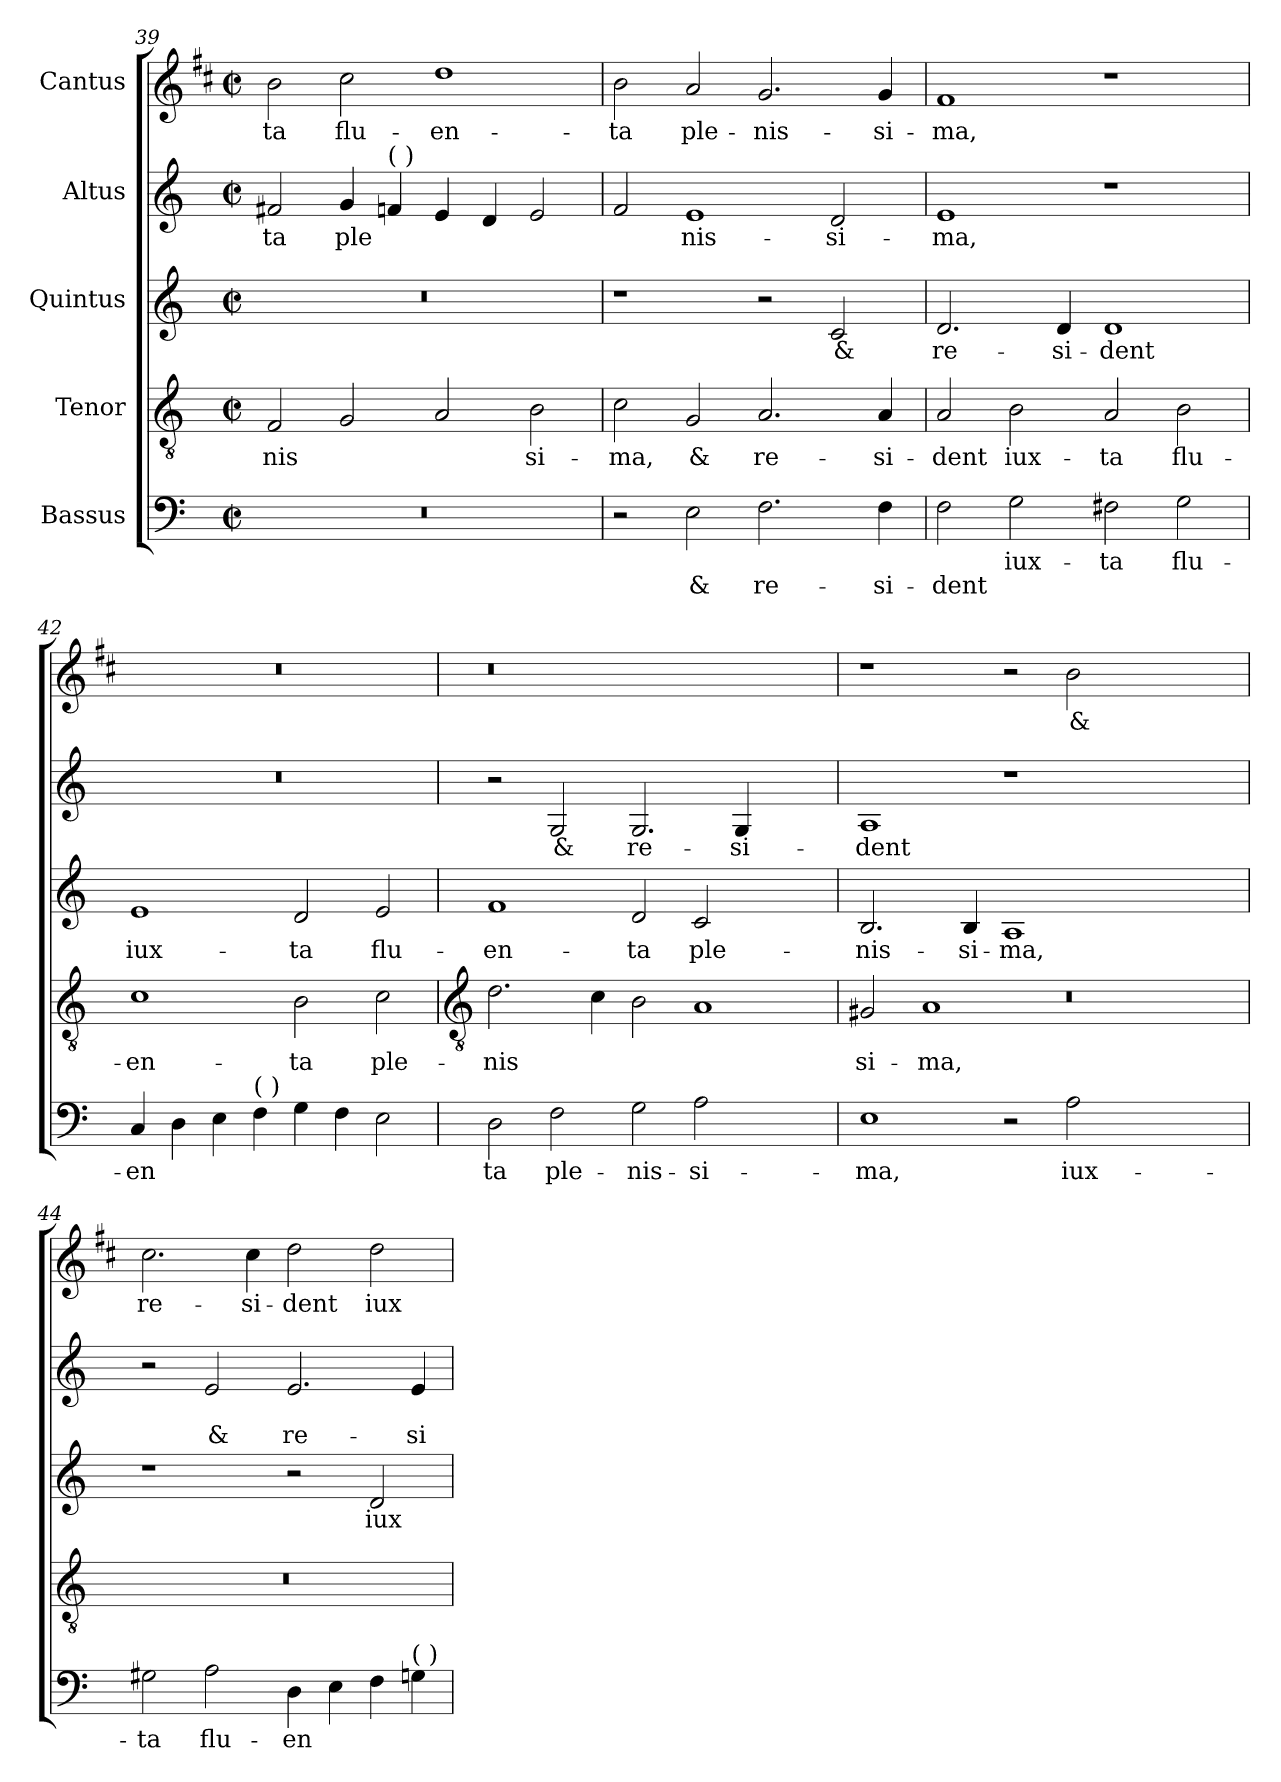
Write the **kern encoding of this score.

**kern	**text	**text	**kern	**text	**kern	**text	**kern	**text	**text	**kern	**text
*part5	*part5	*part5	*part4	*part4	*part3	*part3	*part2	*part2	*part2	*part1	*part1
*staff5	*staff5	*staff5	*staff4	*staff4	*staff3	*staff3	*staff2	*staff2	*staff2	*staff1	*staff1
*I"Bassus	*	*	*I"Tenor	*	*I"Quintus	*	*I"Altus	*	*	*I"Cantus	*
*clefF4	*	*	*clefGv2	*	*clefG2	*	*clefG2	*	*	*clefG2	*
*	*	*	*	*	*	*	*	*	*	*ITrd1c2	*
*k[]	*	*	*k[]	*	*k[]	*	*k[]	*	*	*k[]	*
*C:	*	*	*C:	*	*C:	*	*C:	*	*	*C:	*
*M4/2	*	*	*M4/2	*	*M4/2	*	*M4/2	*	*	*M4/2	*
*met(c|)	*	*	*met(c|)	*	*met(c|)	*	*met(c|)	*	*	*met(c|)	*
=39	=39	=39	=39	=39	=39	=39	=39	=39	=39	=39	=39
!	!	!	!	!LO:LY:b	!	!	!	!LO:LY:b	!	!	!LO:LY:b
0r	.	.	2F	-nis	0r	.	2f#X	-ta	.	2a	-ta
!	!	!	!	!	!	!	!	!LO:LY:b	!	!	!LO:LY:b
.	.	.	2G	.	.	.	4g	ple	.	2b	flu-
!	!	!	!	!	!	!	!LO:TX:a:t=(  )	!	!	!	!
.	.	.	.	.	.	.	4f	.	.	.	.
!	!	!	!	!	!	!	!	!	!	!	!LO:LY:b
.	.	.	2A	.	.	.	4e	.	.	1cc	-en-
.	.	.	.	.	.	.	4d	.	.	.	.
!	!	!	!	!LO:LY:b	!	!	!	!	!	!	!
.	.	.	2B	si-	.	.	2e	.	.	.	.
=40	=40	=40	=40	=40	=40	=40	=40	=40	=40	=40	=40
!	!	!	!	!LO:LY:b	!	!	!	!	!	!	!LO:LY:b
2r	.	.	2c	-ma,	1r	.	2f	.	.	2a	-ta
!	!	!LO:LY:b	!	!LO:LY:b	!	!	!	!LO:LY:b	!	!	!LO:LY:b
2E	.	&	2G	&	.	.	1e	nis-	.	2g	ple-
!	!	!LO:LY:b	!	!LO:LY:b	!	!	!	!	!	!	!LO:LY:b
2.F	.	re-	2.A	re-	2r	.	.	.	.	2.f	-nis-
!	!	!	!	!	!	!LO:LY:b	!	!LO:LY:b	!	!	!
.	.	.	.	.	2c	&	2d	-si-	.	.	.
!	!	!LO:LY:b	!	!LO:LY:b	!	!	!	!	!	!	!LO:LY:b
4F	.	-si-	4A	-si-	.	.	.	.	.	4f	-si-
=41	=41	=41	=41	=41	=41	=41	=41	=41	=41	=41	=41
!	!	!LO:LY:b	!	!LO:LY:b	!	!LO:LY:b	!	!LO:LY:b	!	!	!LO:LY:b
2F	.	-dent	2A	-dent	2.d	re-	1e	-ma,	.	1e	-ma,
!	!LO:LY:b	!	!	!LO:LY:b	!	!	!	!	!	!	!
2G	iux-	.	2B	iux-	.	.	.	.	.	.	.
!	!	!	!	!	!	!LO:LY:b	!	!	!	!	!
.	.	.	.	.	4d	-si-	.	.	.	.	.
!	!LO:LY:b	!	!	!LO:LY:b	!	!LO:LY:b	!	!	!	!	!
2F#X	-ta	.	2A	-ta	1d	-dent	1r	.	.	1r	.
!	!LO:LY:b	!	!	!LO:LY:b	!	!	!	!	!	!	!
2G	flu-	.	2B	flu-	.	.	.	.	.	.	.
=42	=42	=42	=42	=42	=42	=42	=42	=42	=42	=42	=42
!	!LO:LY:b	!	!	!LO:LY:b	!	!LO:LY:b	!	!	!	!	!
4C	-en	.	1c	-en-	1e	iux-	0r	.	.	0r	.
4D	.	.	.	.	.	.	.	.	.	.	.
4E	.	.	.	.	.	.	.	.	.	.	.
!LO:TX:a:t=(  )	!	!	!	!	!	!	!	!	!	!	!
4F	.	.	.	.	.	.	.	.	.	.	.
!	!	!	!	!LO:LY:b	!	!LO:LY:b	!	!	!	!	!
4G	.	.	2B	-ta	2d	-ta	.	.	.	.	.
4F	.	.	.	.	.	.	.	.	.	.	.
!	!	!	!	!LO:LY:b	!	!LO:LY:b	!	!	!	!	!
2E	.	.	2c	ple-	2e	flu-	.	.	.	.	.
!!LO:LB:g=z
=43	=43	=43	=43	=43	=43	=43	=43	=43	=43	=43	=43
*	*	*	*clefGv2	*	*	*	*	*	*	*	*
!	!LO:LY:b	!	!	!LO:LY:b	!	!LO:LY:b	!	!	!	!	!
2D	ta	.	2.d	-nis	1f	-en-	2r	.	.	0r	.
!	!LO:LY:b	!	!	!	!	!	!	!LO:LY:b	!	!	!
2F	ple-	.	.	.	.	.	2G	&	.	.	.
.	.	.	4c	.	.	.	.	.	.	.	.
!	!LO:LY:b	!	!	!	!	!LO:LY:b	!	!LO:LY:b	!	!	!
2G	-nis-	.	2B	.	2d	-ta	2.G	re-	.	.	.
!	!LO:LY:b	!	!	!	!	!LO:LY:b	!	!	!	!	!
2A	-si-	.	1A	.	2c	ple-	.	.	.	.	.
!	!	!	!	!	!	!	!	!LO:LY:b	!	!	!
.	.	.	.	.	.	.	4G	-si-	.	.	.
2ryy	.	.	.	.	2ryy	.	2ryy	.	.	2ryy	.
!!LO:LB:g=z
=44	=44	=44	=44	=44	=44	=44	=44	=44	=44	=44	=44
!	!LO:LY:b	!	!	!LO:LY:b	!	!LO:LY:b	!	!LO:LY:b	!	!	!
1E	-ma,	.	2G#X	si-	2.B	-nis-	1A	-dent	.	1r	.
!	!	!	!	!LO:LY:b	!	!	!	!	!	!	!
.	.	.	1A	-ma,	.	.	.	.	.	.	.
!	!	!	!	!	!	!LO:LY:b	!	!	!	!	!
.	.	.	.	.	4B	-si-	.	.	.	.	.
!	!	!	!	!	!	!LO:LY:b	!	!	!	!	!
2r	.	.	.	.	1A	-ma,	1r	.	.	2r	.
!	!LO:LY:b	!	!	!	!	!	!	!	!	!	!LO:LY:b
2A	iux-	.	0r	.	.	.	.	.	.	2a	&
1.ryy	.	.	.	.	1.ryy	.	1.ryy	.	.	1.ryy	.
=44A	=44A	=44A	=44A	=44A	=44A	=44A	=44A	=44A	=44A	=44A	=44A
!	!LO:LY:b	!	!	!	!	!	!	!	!	!	!LO:LY:b
2G#X	-ta	.	0r	.	1r	.	2r	.	.	2.b	re-
!	!LO:LY:b	!	!	!	!	!	!	!	!LO:LY:b	!	!
2A	flu-	.	.	.	.	.	2e	.	&	.	.
!	!	!	!	!	!	!	!	!	!	!	!LO:LY:b
.	.	.	.	.	.	.	.	.	.	4b	-si-
!	!LO:LY:b	!	!	!	!	!	!	!	!LO:LY:b	!	!LO:LY:b
4D	-en	.	.	.	2r	.	2.e	.	re-	2cc	-dent
4E	.	.	.	.	.	.	.	.	.	.	.
!	!	!	!	!	!	!LO:LY:b	!	!	!	!	!LO:LY:b
4F	.	.	.	.	2d	iux-	.	.	.	2cc	iux-
!LO:TX:a:t=(  )	!	!	!	!	!	!	!	!	!	!	!
!	!	!	!	!	!	!	!	!	!LO:LY:b	!	!
4G	.	.	.	.	.	.	4e	.	-si-	.	.
=	=	=	=	=	=	=	=	=	=	=	=
*-	*-	*-	*-	*-	*-	*-	*-	*-	*-	*-	*-
